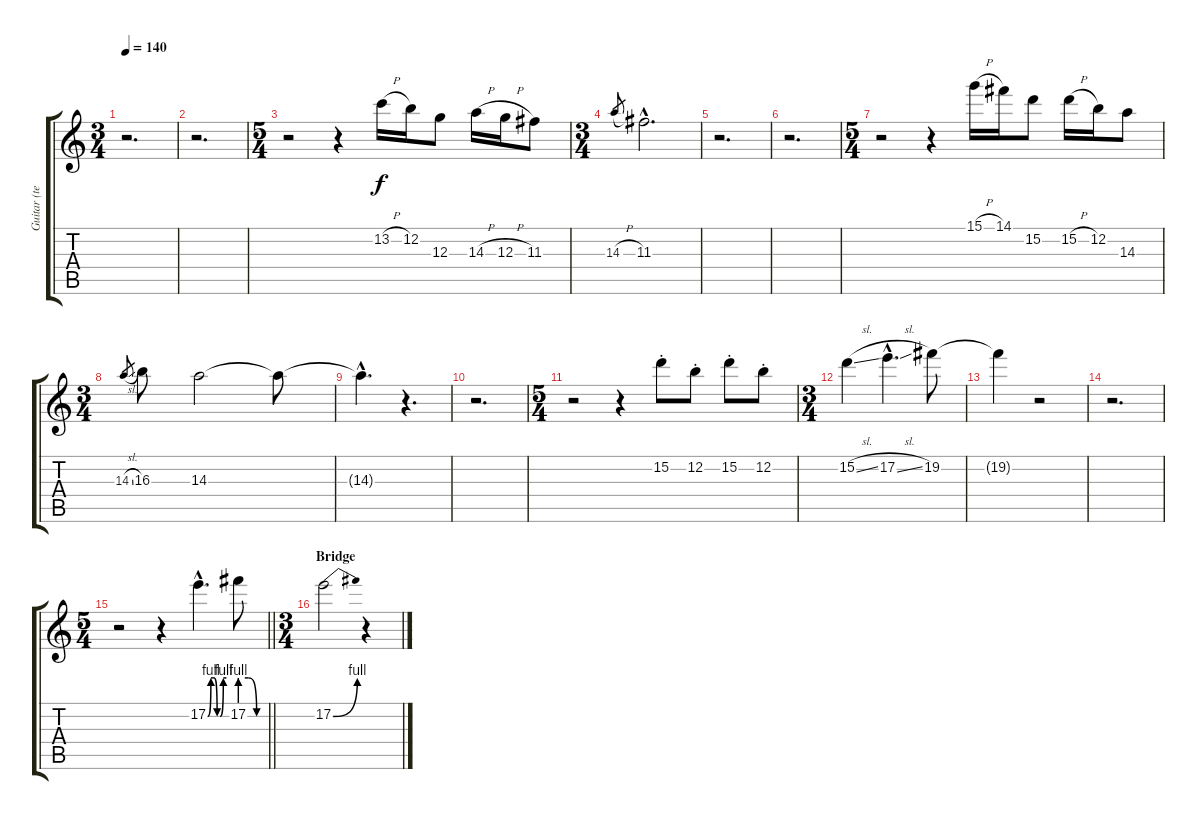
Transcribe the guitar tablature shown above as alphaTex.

\track ("Guitar (tele)" "Guitar (te") {instrument overdrivenguitar}
\staff {score tabs}
\tuning (E4 B3 G3 D3 A2 E2) {hide}
\ts (3 4)
\tempo 140
\clef g2
\ks c
r.2{d dy f} |
r.2{d} |
\ts (5 4)
r.2 r.4 13.2{h}.16 12.2.16 12.3.8 14.3{h}.16 12.3{h}.16 11.3.8 |
\ts (3 4)
14.3{h}.8{gr} 11.3{hac}.2{d} |
r.2{d} |
r.2{d} |
\ts (5 4)
r.2 r.4 15.1{h}.16 14.1.16 15.2.8 15.2{h}.16 12.2.16 14.3.8 |
\ts (3 4)
14.3{sl}.8{gr} 16.3.8 14.3.2 14.3{t}.8 |
14.3{hac t}.4{d} r.4{d} |
r.2{d} |
\ts (5 4)
r.2 r.4 15.2{st}.8 12.2{st}.8 15.2{st}.8 12.2{st}.8 |
\ts (3 4)
15.2{sl}.4 17.2{sl hac}.4{d} 19.2.8 |
19.2{t}.4 r.2 |
r.2{d} |
\ts (5 4)
\barLineRight lightlight
r.2 r.4 17.2{be (custom 0 0 10 4 20 4 30 0 40 0 50 4 60 4) hac}.4{d} 17.2{be (custom 0 4 20 4 40 0 60 0)}.8 |
\ts (3 4)
\section ("" "Bridge")
17.2{be (bend 0 0 60 4)}.2 r.4
